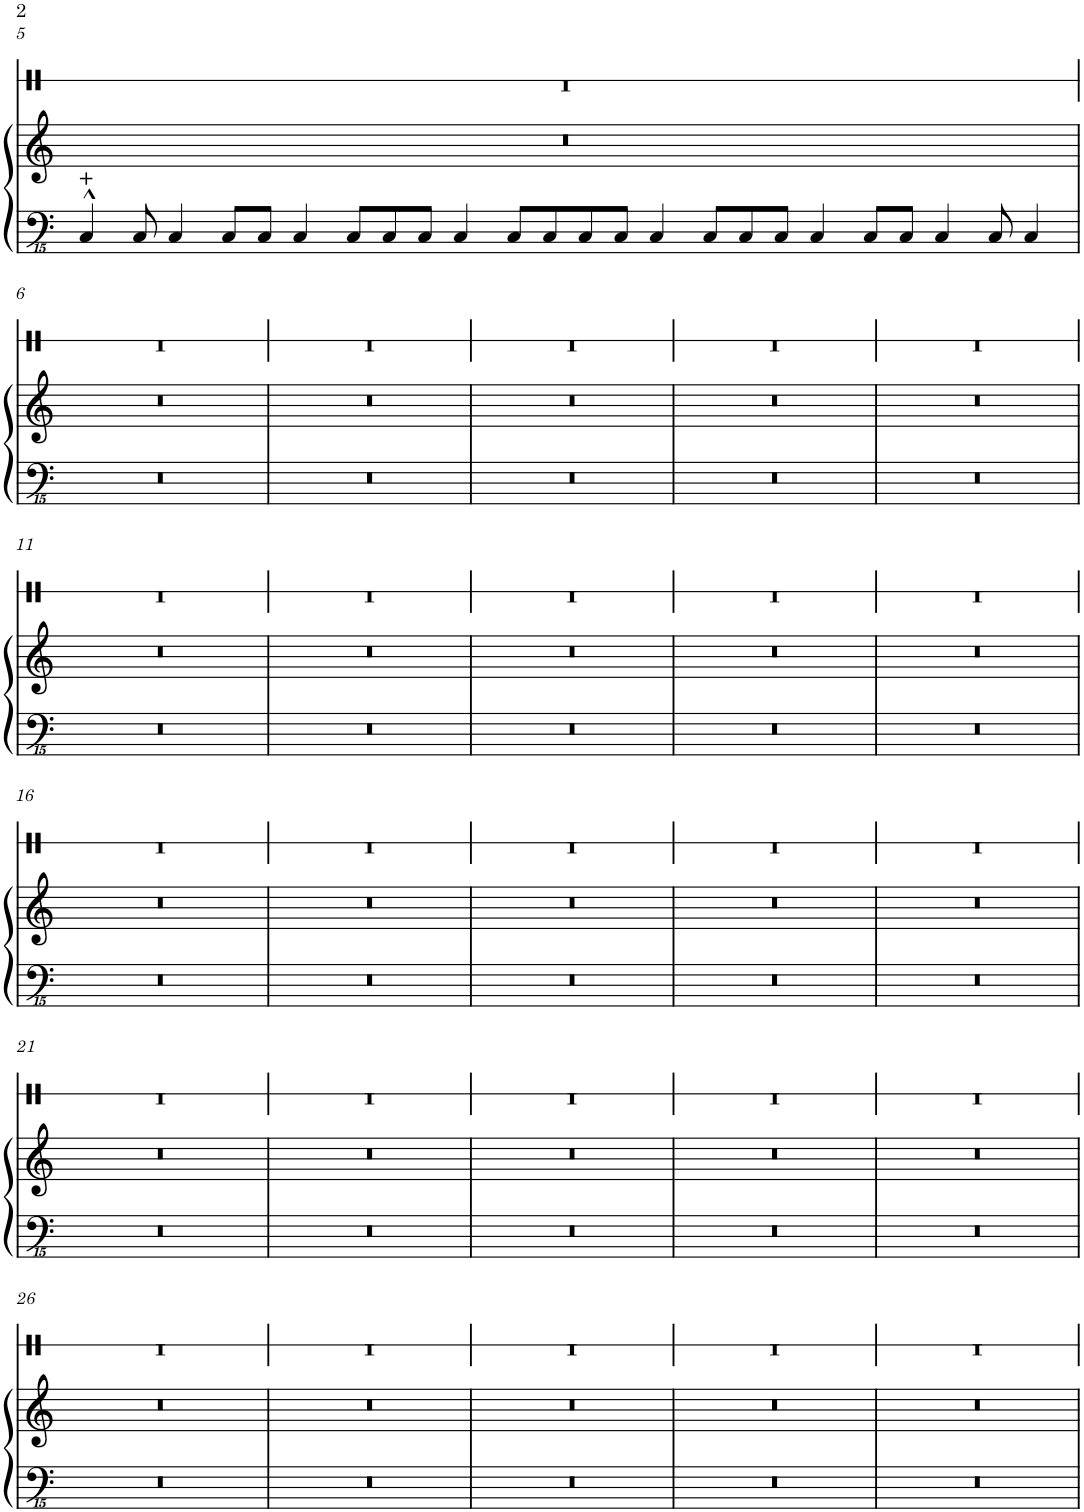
**kern	**kern	**kern
*part2	*part2	*part1
*staff3	*staff2	*staff1
*I"Piano	*	*I"Wood Blocks
*I'Pno	*	*
!!LO:PB:g=z
*clefFvv4	*clefG2	*clefX
*k[]	*k[]	*k[]
*M32/8	*M32/8	*M32/8
=5	=5	=5
4CCC^^/	00r	00r
8CCC/	.	.
4CCC/	.	.
8CCC/L	.	.
8CCC/J	.	.
4CCC/	.	.
8CCC/L	.	.
8CCC/	.	.
8CCC/J	.	.
4CCC/	.	.
8CCC/L	.	.
8CCC/	.	.
8CCC/	.	.
8CCC/J	.	.
4CCC/	.	.
8CCC/L	.	.
8CCC/	.	.
8CCC/J	.	.
4CCC/	.	.
8CCC/L	.	.
8CCC/J	.	.
4CCC/	.	.
8CCC/	.	.
4CCC/	.	.
!!LO:LB:g=z
=6	=6	=6
00r	00r	00r
=7	=7	=7
00r	00r	00r
=8	=8	=8
00r	00r	00r
=9	=9	=9
00r	00r	00r
=10	=10	=10
00r	00r	00r
!!LO:LB:g=z
=11	=11	=11
00r	00r	00r
=12	=12	=12
00r	00r	00r
=13	=13	=13
00r	00r	00r
=14	=14	=14
00r	00r	00r
=15	=15	=15
00r	00r	00r
!!LO:LB:g=z
=16	=16	=16
00r	00r	00r
=17	=17	=17
00r	00r	00r
=18	=18	=18
00r	00r	00r
=19	=19	=19
00r	00r	00r
=20	=20	=20
00r	00r	00r
!!LO:LB:g=z
=21	=21	=21
00r	00r	00r
=22	=22	=22
00r	00r	00r
=23	=23	=23
00r	00r	00r
=24	=24	=24
00r	00r	00r
=25	=25	=25
00r	00r	00r
!!LO:LB:g=z
=26	=26	=26
00r	00r	00r
=27	=27	=27
00r	00r	00r
=28	=28	=28
00r	00r	00r
=29	=29	=29
00r	00r	00r
=30	=30	=30
00r	00r	00r
=	=	=
*-	*-	*-
